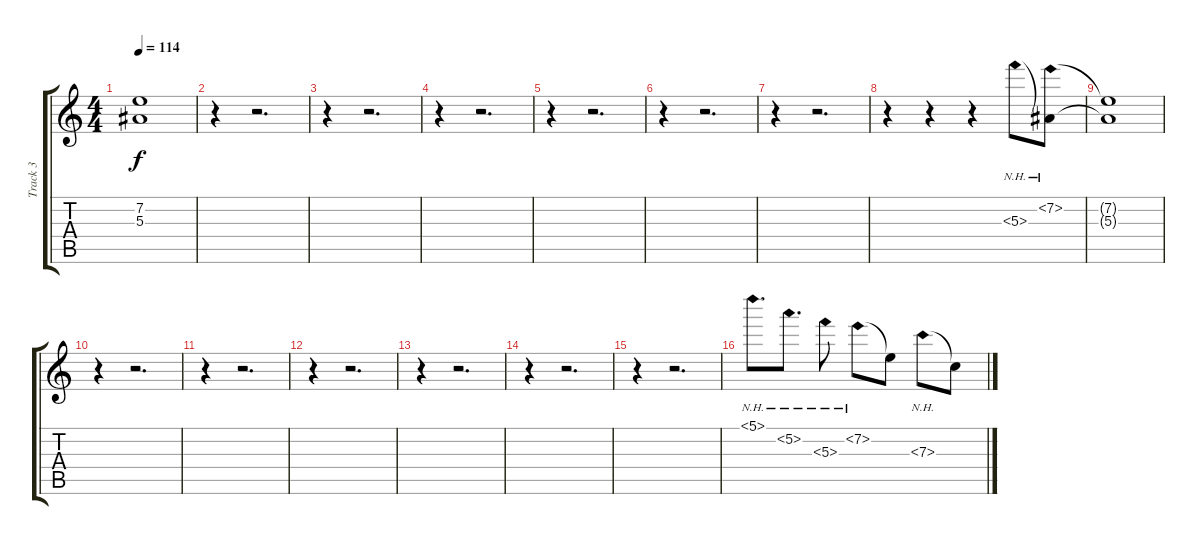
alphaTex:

\track ("Track 3" "Track 3") {instrument distortionguitar}
\staff {score tabs}
\tuning (D4 A3 F3 C3 G2 D2) {hide}
\ts (4 4)
\tempo 114
\clef g2
\ks c
(7.2{t} 5.3{t}).1{dy f} |
r.4 r.2{d} |
r.4 r.2{d} |
r.4 r.2{d} |
r.4 r.2{d} |
r.4 r.2{d} |
r.4 r.2{d} |
r.4 r.4 r.4 5.3{nh}.8 (7.2{nh} 5.3{t}).8 |
(7.2{t} 5.3{t}).1 |
r.4 r.2{d} |
r.4 r.2{d} |
r.4 r.2{d} |
r.4 r.2{d} |
r.4 r.2{d} |
r.4 r.2{d} |
5.1{nh}.8{d} 5.2{nh}.8{d} 5.3{nh}.8 7.2{nh}.8 7.2{t}.8 7.3{nh}.8 7.3{t}.8
